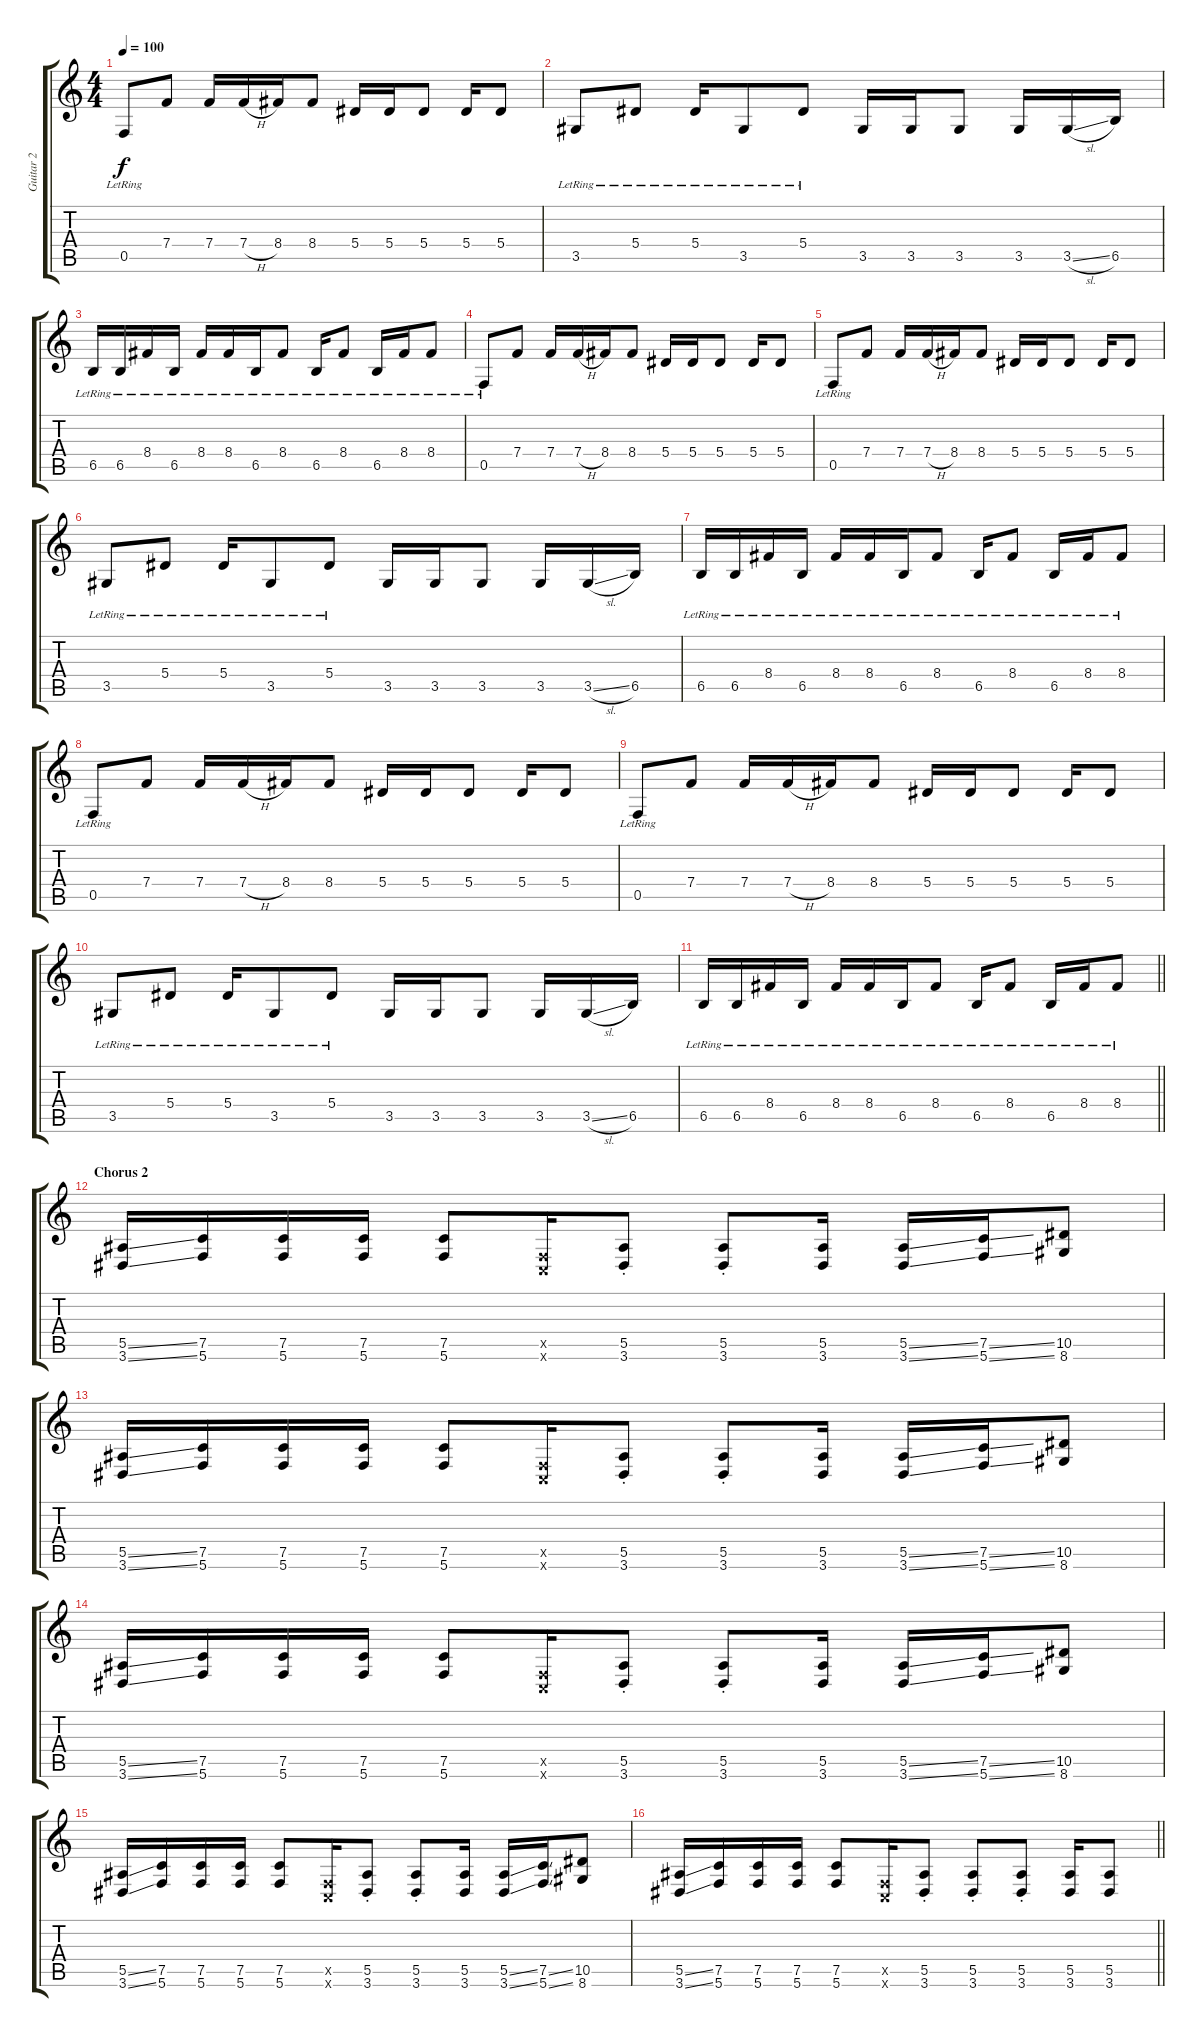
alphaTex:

\track ("Guitar 2" "Guitar 2") {instrument overdrivenguitar}
\staff {score tabs}
\tuning (C4 G3 Eb3 Bb2 F2 C2) {hide}
\ts (4 4)
\tempo 100
\clef g2
\ks c
0.5{lr}.8{dy f} 7.4.8 7.4.16 7.4{h}.16 8.4.16 8.4.8 5.4.16 5.4.16 5.4.8 5.4.16 5.4.8 |
3.5{lr}.8 5.4{lr}.8 5.4{lr}.16 3.5{lr}.8 5.4{lr}.8 3.5.16 3.5.16 3.5.8 3.5.16 3.5{sl}.16 6.5.16 |
6.5{lr}.16 6.5{lr}.16 8.4{lr}.16 6.5{lr}.16 8.4{lr}.16 8.4{lr}.16 6.5{lr}.16 8.4{lr}.8 6.5{lr}.16 8.4{lr}.8 6.5{lr}.16 8.4{lr}.16 8.4{lr}.8 |
0.5{lr}.8 7.4.8 7.4.16 7.4{h}.16 8.4.16 8.4.8 5.4.16 5.4.16 5.4.8 5.4.16 5.4.8 |
0.5{lr}.8 7.4.8 7.4.16 7.4{h}.16 8.4.16 8.4.8 5.4.16 5.4.16 5.4.8 5.4.16 5.4.8 |
3.5{lr}.8 5.4{lr}.8 5.4{lr}.16 3.5{lr}.8 5.4{lr}.8 3.5.16 3.5.16 3.5.8 3.5.16 3.5{sl}.16 6.5.16 |
6.5{lr}.16 6.5{lr}.16 8.4{lr}.16 6.5{lr}.16 8.4{lr}.16 8.4{lr}.16 6.5{lr}.16 8.4{lr}.8 6.5{lr}.16 8.4{lr}.8 6.5{lr}.16 8.4{lr}.16 8.4{lr}.8 |
0.5{lr}.8 7.4.8 7.4.16 7.4{h}.16 8.4.16 8.4.8 5.4.16 5.4.16 5.4.8 5.4.16 5.4.8 |
0.5{lr}.8 7.4.8 7.4.16 7.4{h}.16 8.4.16 8.4.8 5.4.16 5.4.16 5.4.8 5.4.16 5.4.8 |
3.5{lr}.8 5.4{lr}.8 5.4{lr}.16 3.5{lr}.8 5.4{lr}.8 3.5.16 3.5.16 3.5.8 3.5.16 3.5{sl}.16 6.5.16 |
\barLineRight lightlight
6.5{lr}.16 6.5{lr}.16 8.4{lr}.16 6.5{lr}.16 8.4{lr}.16 8.4{lr}.16 6.5{lr}.16 8.4{lr}.8 6.5{lr}.16 8.4{lr}.8 6.5{lr}.16 8.4{lr}.16 8.4{lr}.8 |
\section ("" "Chorus 2")
(5.5{ss} 3.6{ss}).16 (7.5 5.6).16 (7.5 5.6).16 (7.5 5.6).16 (7.5 5.6).8 (0.5{x} 0.6{x}).16 (5.5{st} 3.6{st}).8 (5.5{st} 3.6{st}).8 (5.5 3.6).16 (5.5{ss} 3.6{ss}).16 (7.5{ss} 5.6{ss}).16 (10.5 8.6).8 |
(5.5{ss} 3.6{ss}).16 (7.5 5.6).16 (7.5 5.6).16 (7.5 5.6).16 (7.5 5.6).8 (0.5{x} 0.6{x}).16 (5.5{st} 3.6{st}).8 (5.5{st} 3.6{st}).8 (5.5 3.6).16 (5.5{ss} 3.6{ss}).16 (7.5{ss} 5.6{ss}).16 (10.5 8.6).8 |
(5.5{ss} 3.6{ss}).16 (7.5 5.6).16 (7.5 5.6).16 (7.5 5.6).16 (7.5 5.6).8 (0.5{x} 0.6{x}).16 (5.5{st} 3.6{st}).8 (5.5{st} 3.6{st}).8 (5.5 3.6).16 (5.5{ss} 3.6{ss}).16 (7.5{ss} 5.6{ss}).16 (10.5 8.6).8 |
(5.5{ss} 3.6{ss}).16 (7.5 5.6).16 (7.5 5.6).16 (7.5 5.6).16 (7.5 5.6).8 (0.5{x} 0.6{x}).16 (5.5{st} 3.6{st}).8 (5.5{st} 3.6{st}).8 (5.5 3.6).16 (5.5{ss} 3.6{ss}).16 (7.5{ss} 5.6{ss}).16 (10.5 8.6).8 |
\barLineRight lightlight
(5.5{ss} 3.6{ss}).16 (7.5 5.6).16 (7.5 5.6).16 (7.5 5.6).16 (7.5 5.6).8 (0.5{x} 0.6{x}).16 (5.5{st} 3.6{st}).8 (5.5{st} 3.6{st}).8 (5.5{st} 3.6{st}).8 (5.5 3.6).16 (5.5 3.6).8
